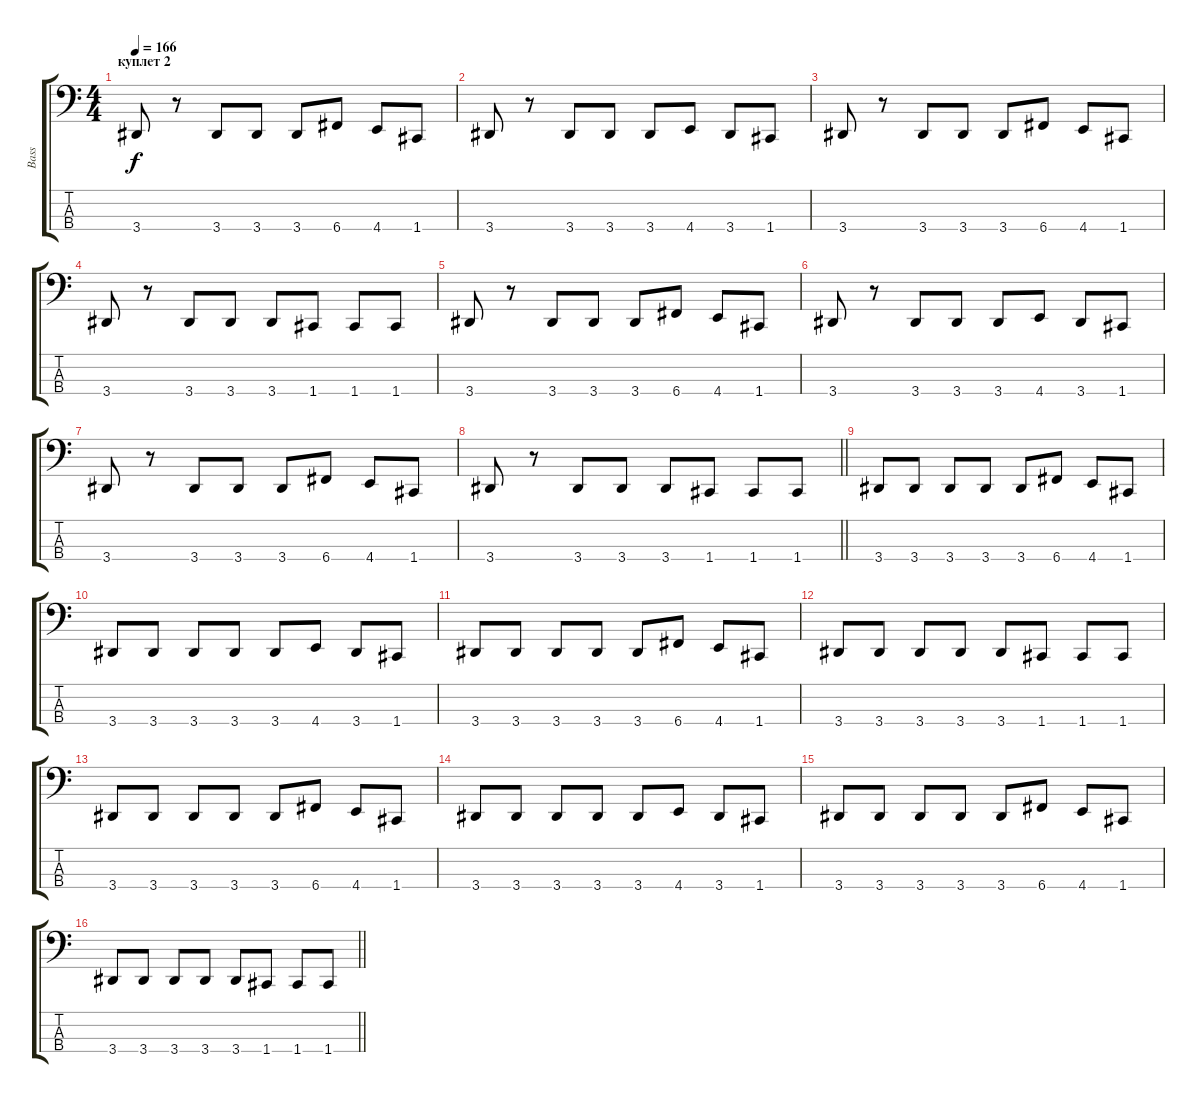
\track ("Bass" "Bass") {instrument electricbassfinger}
\staff {score tabs}
\tuning (F2 C2 G1 C1) {hide}
\ts (4 4)
\section ("" "куплет 2")
\tempo 166
\clef f4
\ks c
3.4.8{dy f} r.8 3.4.8 3.4.8 3.4.8 6.4.8 4.4.8 1.4.8 |
3.4.8 r.8 3.4.8 3.4.8 3.4.8 4.4.8 3.4.8 1.4.8 |
3.4.8 r.8 3.4.8 3.4.8 3.4.8 6.4.8 4.4.8 1.4.8 |
3.4.8 r.8 3.4.8 3.4.8 3.4.8 1.4.8 1.4.8 1.4.8 |
3.4.8 r.8 3.4.8 3.4.8 3.4.8 6.4.8 4.4.8 1.4.8 |
3.4.8 r.8 3.4.8 3.4.8 3.4.8 4.4.8 3.4.8 1.4.8 |
3.4.8 r.8 3.4.8 3.4.8 3.4.8 6.4.8 4.4.8 1.4.8 |
\barLineRight lightlight
3.4.8 r.8 3.4.8 3.4.8 3.4.8 1.4.8 1.4.8 1.4.8 |
\section ("" "")
3.4.8 3.4.8 3.4.8 3.4.8 3.4.8 6.4.8 4.4.8 1.4.8 |
3.4.8 3.4.8 3.4.8 3.4.8 3.4.8 4.4.8 3.4.8 1.4.8 |
3.4.8 3.4.8 3.4.8 3.4.8 3.4.8 6.4.8 4.4.8 1.4.8 |
3.4.8 3.4.8 3.4.8 3.4.8 3.4.8 1.4.8 1.4.8 1.4.8 |
3.4.8 3.4.8 3.4.8 3.4.8 3.4.8 6.4.8 4.4.8 1.4.8 |
3.4.8 3.4.8 3.4.8 3.4.8 3.4.8 4.4.8 3.4.8 1.4.8 |
3.4.8 3.4.8 3.4.8 3.4.8 3.4.8 6.4.8 4.4.8 1.4.8 |
\barLineRight lightlight
3.4.8 3.4.8 3.4.8 3.4.8 3.4.8 1.4.8 1.4.8 1.4.8
